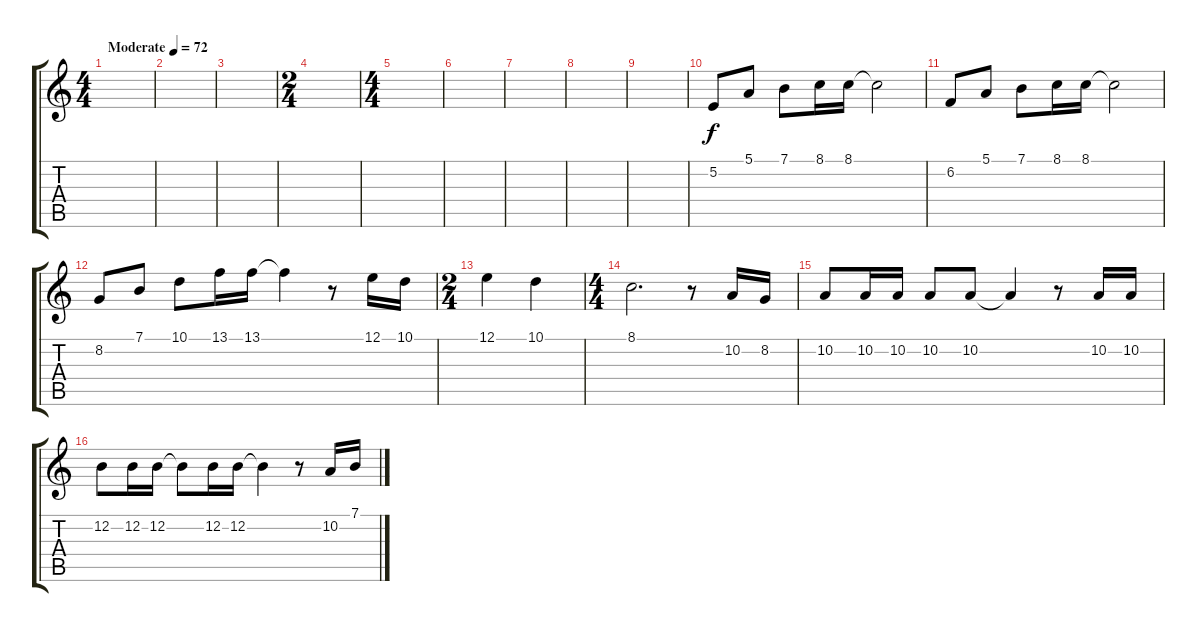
\track "" {instrument voiceoohs}
\staff {score tabs}
\tuning (E4 B3 G3 D3 A2 E2) {hide}
\ts (4 4)
\tempo (72 "Moderate")
\clef g2
\ks c
|
|
|
\ts (2 4)
|
\ts (4 4)
|
|
|
|
|
5.2.8{txt ""} 5.1.8{txt ""} 7.1.8{txt ""} 8.1.16{txt ""} 8.1.16{txt ""} 8.1{t}.2 |
6.2.8{txt ""} 5.1.8{txt ""} 7.1.8{txt ""} 8.1.16{txt ""} 8.1.16{txt ""} 8.1{t}.2 |
8.2.8{txt ""} 7.1.8{txt ""} 10.1.8{txt ""} 13.1.16{txt ""} 13.1.16{txt ""} 13.1{t}.4 r.8 12.1.16{txt ""} 10.1.16{txt ""} |
\ts (2 4)
12.1.4{txt ""} 10.1.4{txt ""} |
\ts (4 4)
8.1.2{d txt ""} r.8 10.2.16{txt ""} 8.2.16{txt ""} |
10.2.8{txt ""} 10.2.16{txt ""} 10.2.16{txt ""} 10.2.8{txt ""} 10.2.8{txt ""} 10.2{t}.4 r.8 10.2.16{txt ""} 10.2.16{txt ""} |
12.2.8{txt ""} 12.2.16{txt ""} 12.2.16{txt ""} 12.2{t}.8 12.2.16{txt ""} 12.2.16{txt ""} 12.2{t}.4 r.8 10.2.16{txt ""} 7.1.16{txt ""}
